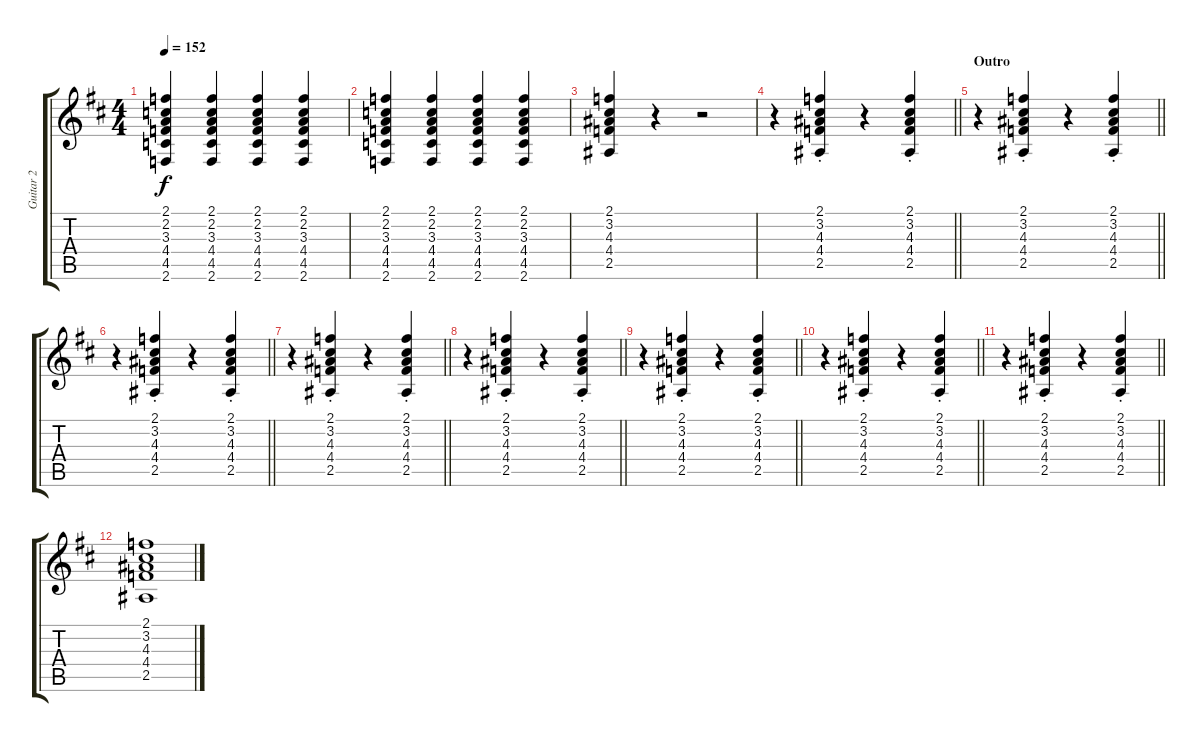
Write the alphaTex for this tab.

\track ("Guitar 2" "Guitar 2") {instrument electricguitarclean}
\staff {score tabs}
\tuning (Eb4 Bb3 Gb3 Db3 Ab2 Eb2) {hide}
\ts (4 4)
\tempo 152
\clef g2
\ks d
(2.1 2.2 3.3 4.4 4.5 2.6).4{dy f} (2.1 2.2 3.3 4.4 4.5 2.6).4 (2.1 2.2 3.3 4.4 4.5 2.6).4 (2.1 2.2 3.3 4.4 4.5 2.6).4 |
(2.1 2.2 3.3 4.4 4.5 2.6).4 (2.1 2.2 3.3 4.4 4.5 2.6).4 (2.1 2.2 3.3 4.4 4.5 2.6).4 (2.1 2.2 3.3 4.4 4.5 2.6).4 |
(2.1 3.2 4.3 4.4 2.5).4 r.4 r.2 |
\barLineRight lightlight
r.4 (2.1{st} 3.2{st} 4.3{st} 4.4{st} 2.5{st}).4 r.4 (2.1{st} 3.2{st} 4.3{st} 4.4{st} 2.5{st}).4 |
\section ("" "Outro")
\barLineRight lightlight
r.4 (2.1{st} 3.2{st} 4.3{st} 4.4{st} 2.5{st}).4 r.4 (2.1{st} 3.2{st} 4.3{st} 4.4{st} 2.5{st}).4 |
\barLineRight lightlight
r.4 (2.1{st} 3.2{st} 4.3{st} 4.4{st} 2.5{st}).4 r.4 (2.1{st} 3.2{st} 4.3{st} 4.4{st} 2.5{st}).4 |
\barLineRight lightlight
r.4 (2.1{st} 3.2{st} 4.3{st} 4.4{st} 2.5{st}).4 r.4 (2.1{st} 3.2{st} 4.3{st} 4.4{st} 2.5{st}).4 |
\barLineRight lightlight
r.4 (2.1{st} 3.2{st} 4.3{st} 4.4{st} 2.5{st}).4 r.4 (2.1{st} 3.2{st} 4.3{st} 4.4{st} 2.5{st}).4 |
\barLineRight lightlight
r.4 (2.1{st} 3.2{st} 4.3{st} 4.4{st} 2.5{st}).4 r.4 (2.1{st} 3.2{st} 4.3{st} 4.4{st} 2.5{st}).4 |
\barLineRight lightlight
r.4 (2.1{st} 3.2{st} 4.3{st} 4.4{st} 2.5{st}).4 r.4 (2.1{st} 3.2{st} 4.3{st} 4.4{st} 2.5{st}).4 |
\barLineRight lightlight
r.4 (2.1{st} 3.2{st} 4.3{st} 4.4{st} 2.5{st}).4 r.4 (2.1{st} 3.2{st} 4.3{st} 4.4{st} 2.5{st}).4 |
(2.1 3.2 4.3 4.4 2.5).1
